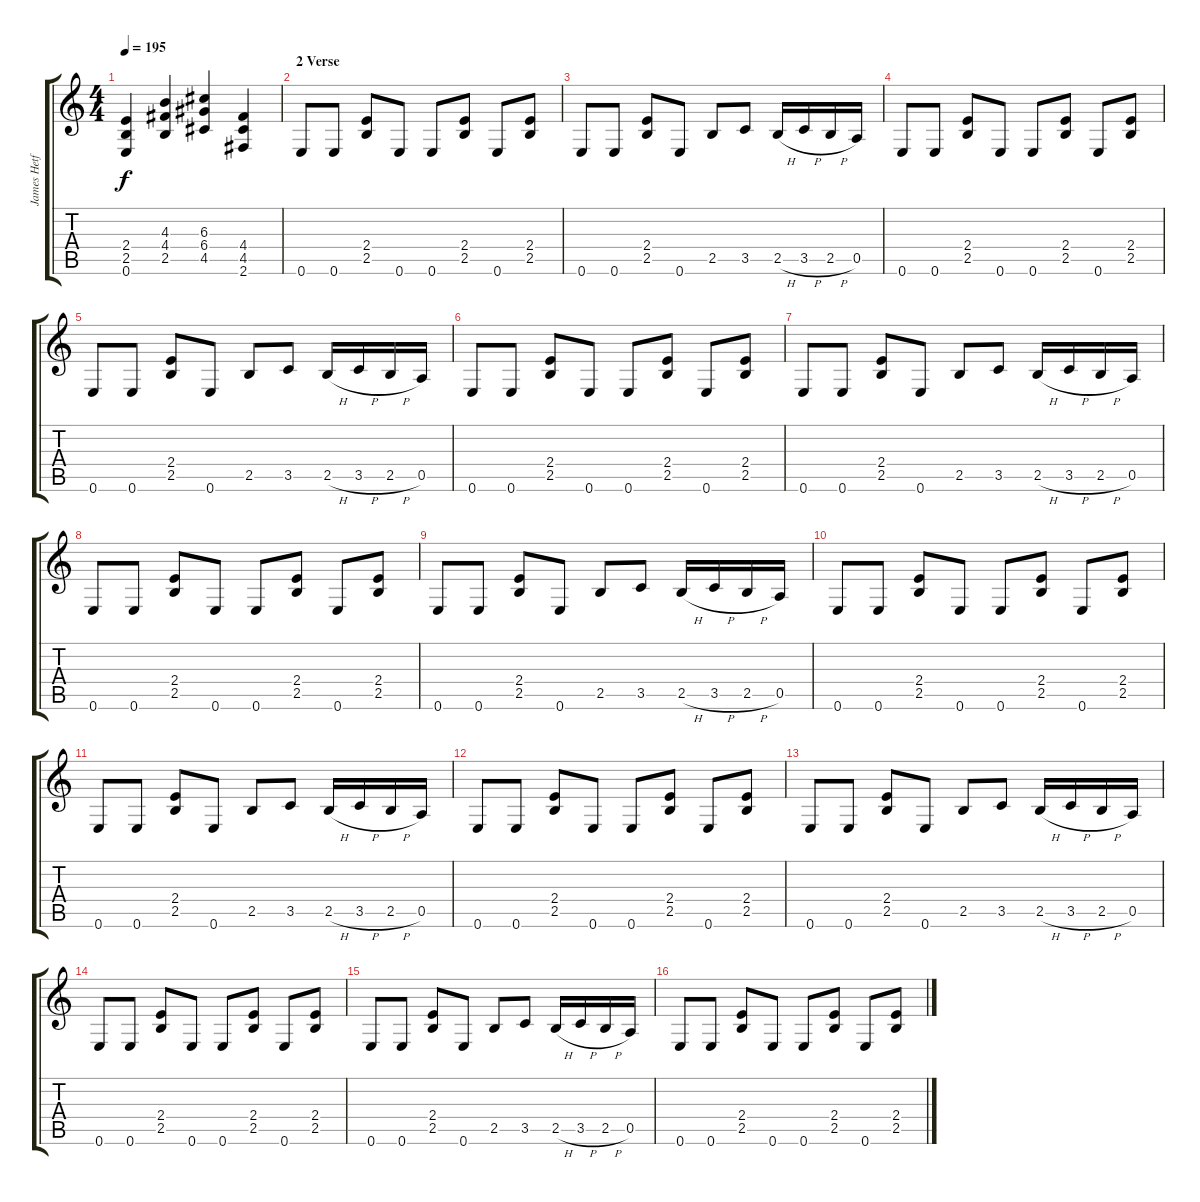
\track ("James Hetfield (Guitar)" "James Hetf") {instrument distortionguitar}
\staff {score tabs}
\tuning (E4 B3 G3 D3 A2 E2) {hide}
\ts (4 4)
\tempo 195
\clef g2
\ks c
(2.4{t} 2.5{t} 0.6{t}).4{dy f} (4.3 4.4 2.5).4{volume 14} (6.3 6.4 4.5).4 (4.4 4.5 2.6).4 |
\section ("" "2 Verse")
0.6.8 0.6.8 (2.4 2.5).8 0.6.8 0.6.8 (2.4 2.5).8 0.6.8 (2.4 2.5).8 |
0.6.8 0.6.8 (2.4 2.5).8 0.6.8 2.5.8 3.5.8 2.5{h}.16 3.5{h}.16 2.5{h}.16 0.5.16 |
0.6.8 0.6.8 (2.4 2.5).8 0.6.8 0.6.8 (2.4 2.5).8 0.6.8 (2.4 2.5).8 |
0.6.8 0.6.8 (2.4 2.5).8 0.6.8 2.5.8 3.5.8 2.5{h}.16 3.5{h}.16 2.5{h}.16 0.5.16 |
0.6.8 0.6.8 (2.4 2.5).8 0.6.8 0.6.8 (2.4 2.5).8 0.6.8 (2.4 2.5).8 |
0.6.8 0.6.8 (2.4 2.5).8 0.6.8 2.5.8 3.5.8 2.5{h}.16 3.5{h}.16 2.5{h}.16 0.5.16 |
0.6.8 0.6.8 (2.4 2.5).8 0.6.8 0.6.8 (2.4 2.5).8 0.6.8 (2.4 2.5).8 |
0.6.8 0.6.8 (2.4 2.5).8 0.6.8 2.5.8 3.5.8 2.5{h}.16 3.5{h}.16 2.5{h}.16 0.5.16 |
0.6.8 0.6.8 (2.4 2.5).8 0.6.8 0.6.8 (2.4 2.5).8 0.6.8 (2.4 2.5).8 |
0.6.8 0.6.8 (2.4 2.5).8 0.6.8 2.5.8 3.5.8 2.5{h}.16 3.5{h}.16 2.5{h}.16 0.5.16 |
0.6.8 0.6.8 (2.4 2.5).8 0.6.8 0.6.8 (2.4 2.5).8 0.6.8 (2.4 2.5).8 |
0.6.8 0.6.8 (2.4 2.5).8 0.6.8 2.5.8 3.5.8 2.5{h}.16 3.5{h}.16 2.5{h}.16 0.5.16 |
0.6.8 0.6.8 (2.4 2.5).8 0.6.8 0.6.8 (2.4 2.5).8 0.6.8 (2.4 2.5).8 |
0.6.8 0.6.8 (2.4 2.5).8 0.6.8 2.5.8 3.5.8 2.5{h}.16 3.5{h}.16 2.5{h}.16 0.5.16 |
0.6.8 0.6.8 (2.4 2.5).8 0.6.8 0.6.8 (2.4 2.5).8 0.6.8 (2.4 2.5).8
